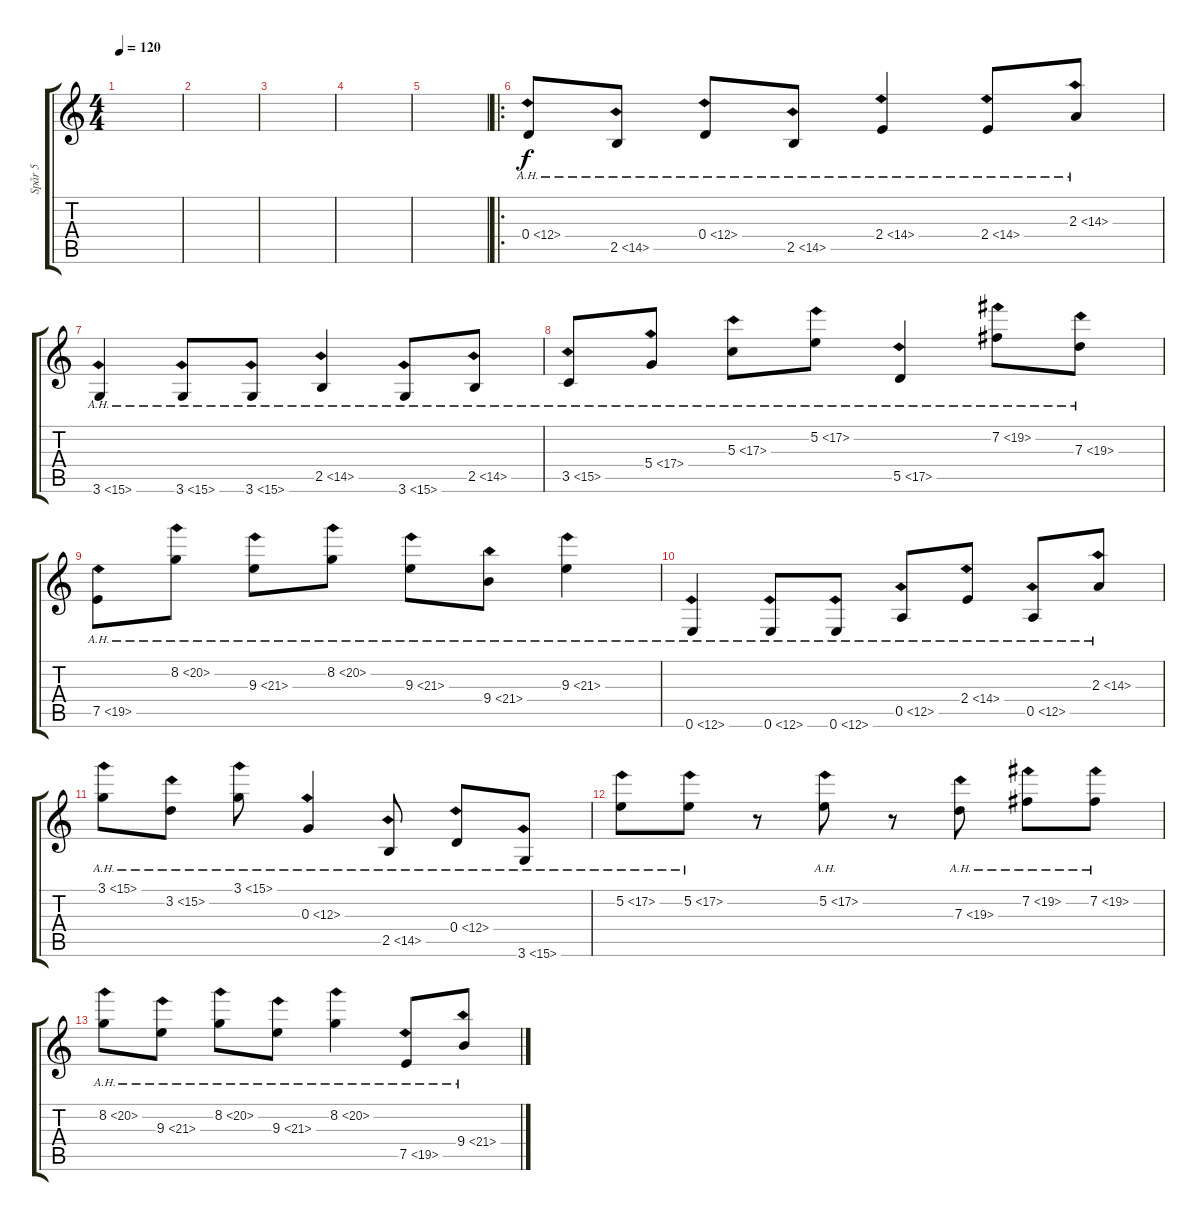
\track ("Spår 5" "Spår 5") {instrument overdrivenguitar}
\staff {score tabs}
\tuning (E4 B3 G3 D3 A2 E2) {hide}
\ts (4 4)
\tempo 120
\clef g2
\ks c
|
|
|
|
|
\ro
0.4{ah 12}.8 2.5{ah 12}.8 0.4{ah 12}.8 2.5{ah 12}.8 2.4{ah 12}.4 2.4{ah 12}.8 2.3{ah 12}.8 |
3.6{ah 12}.4 3.6{ah 12}.8 3.6{ah 12}.8 2.5{ah 12}.4 3.6{ah 12}.8 2.5{ah 12}.8 |
3.5{ah 12}.8 5.4{ah 12}.8 5.3{ah 12}.8 5.2{ah 12}.8 5.5{ah 12}.4 7.2{ah 12}.8 7.3{ah 12}.8 |
7.5{ah 12}.8 8.2{ah 12}.8 9.3{ah 12}.8 8.2{ah 12}.8 9.3{ah 12}.8 9.4{ah 12}.8 9.3{ah 12}.4 |
0.6{ah 12}.4 0.6{ah 12}.8 0.6{ah 12}.8 0.5{ah 12}.8 2.4{ah 12}.8 0.5{ah 12}.8 2.3{ah 12}.8 |
3.1{ah 12}.8 3.2{ah 12}.8 3.1{ah 12}.8 0.3{ah 12}.4 2.5{ah 12}.8 0.4{ah 12}.8 3.6{ah 12}.8 |
5.2{ah 12}.8 5.2{ah 12}.8 r.8 5.2{ah 12}.8 r.8 7.3{ah 12}.8 7.2{ah 12}.8 7.2{ah 12}.8 |
8.2{ah 12}.8 9.3{ah 12}.8 8.2{ah 12}.8 9.3{ah 12}.8 8.2{ah 12}.4 7.5{ah 12}.8 9.4{ah 12}.8
